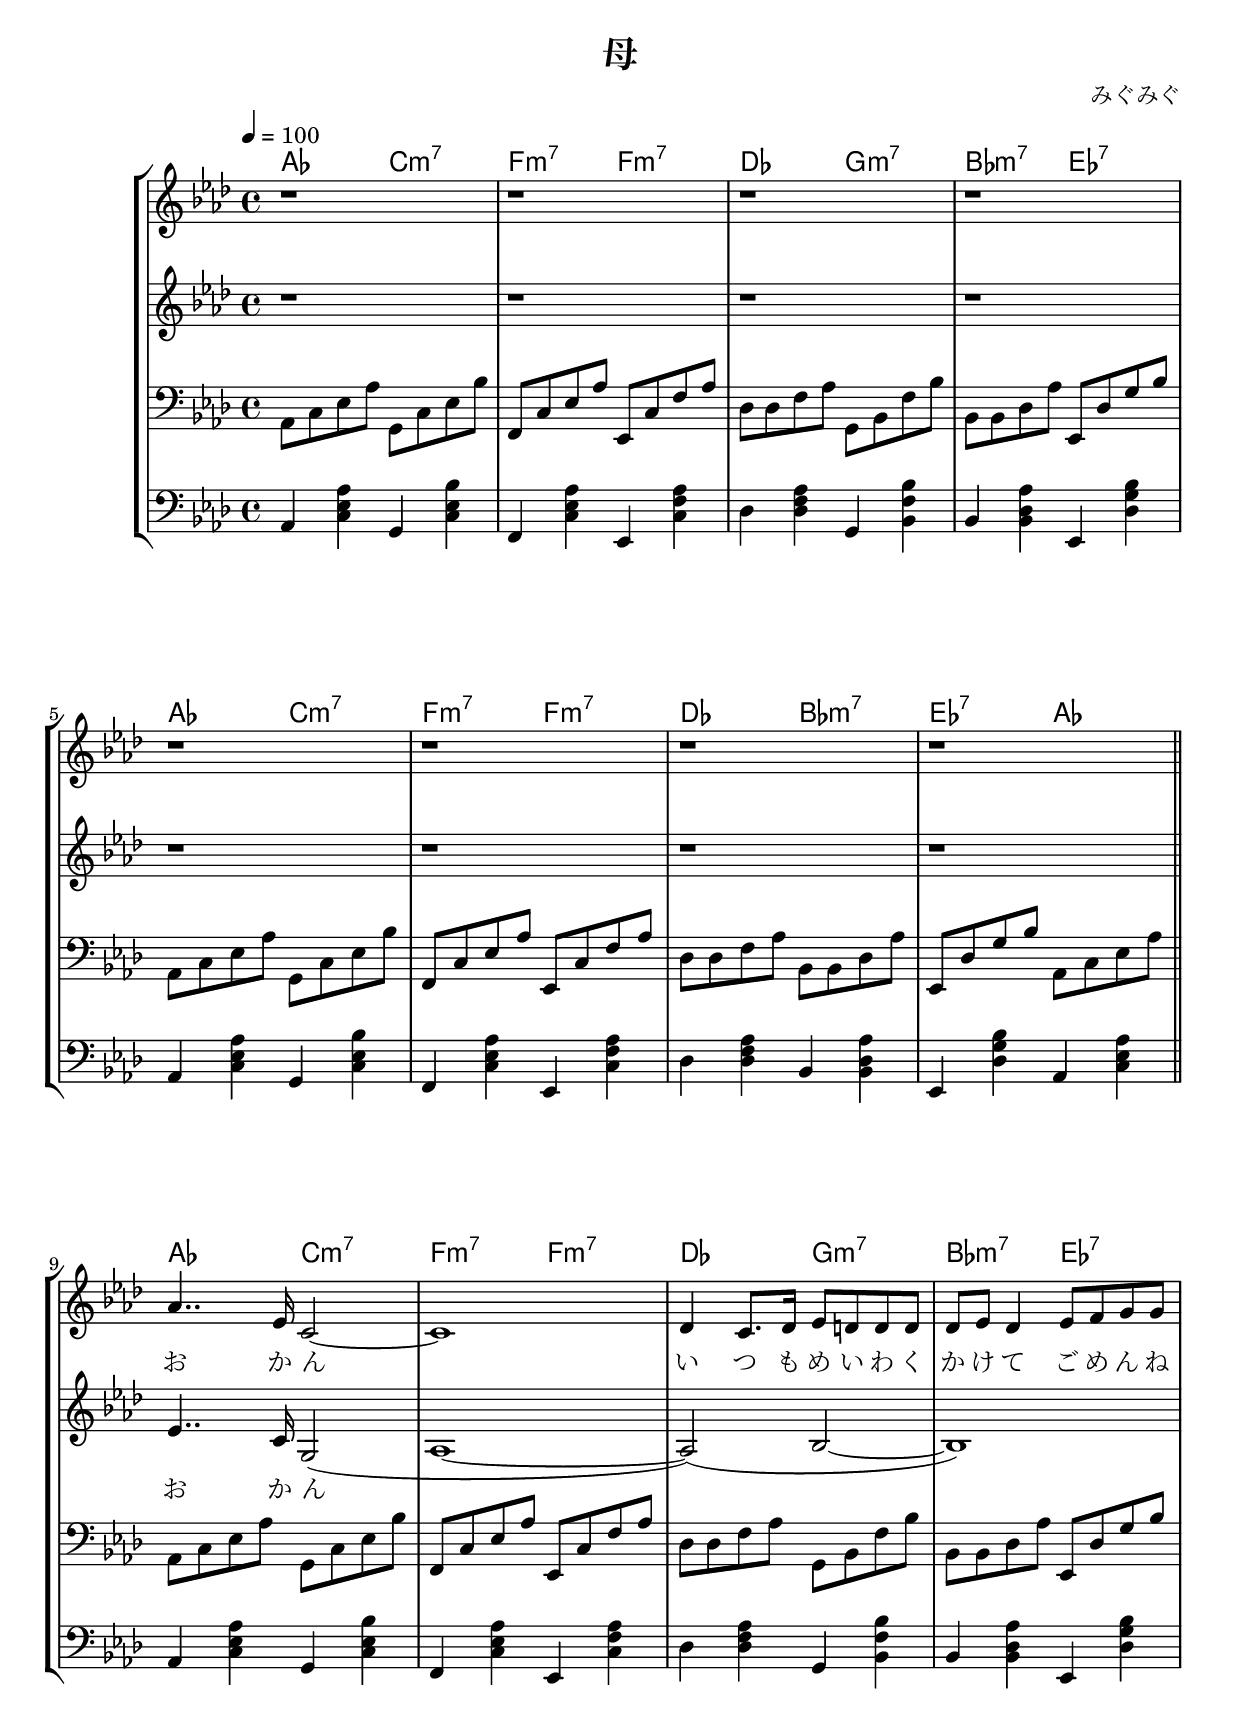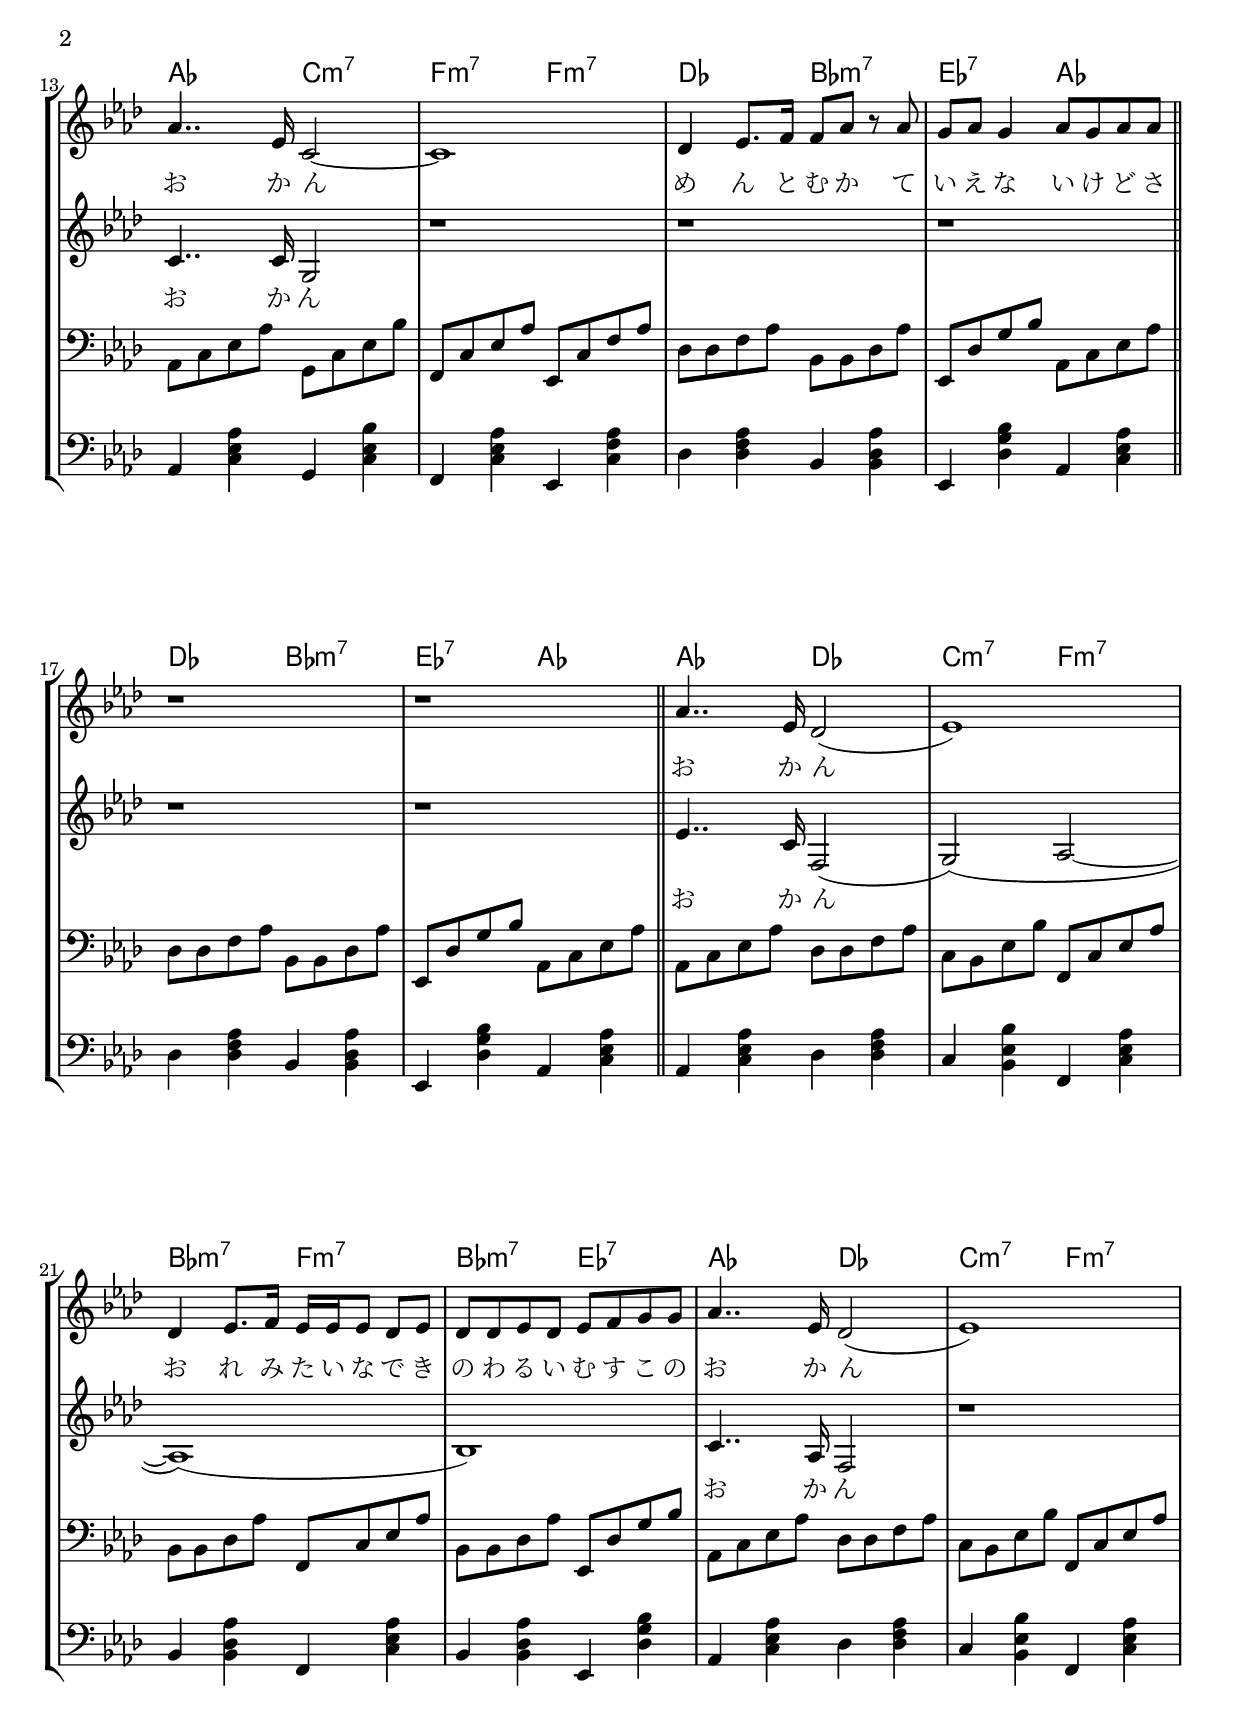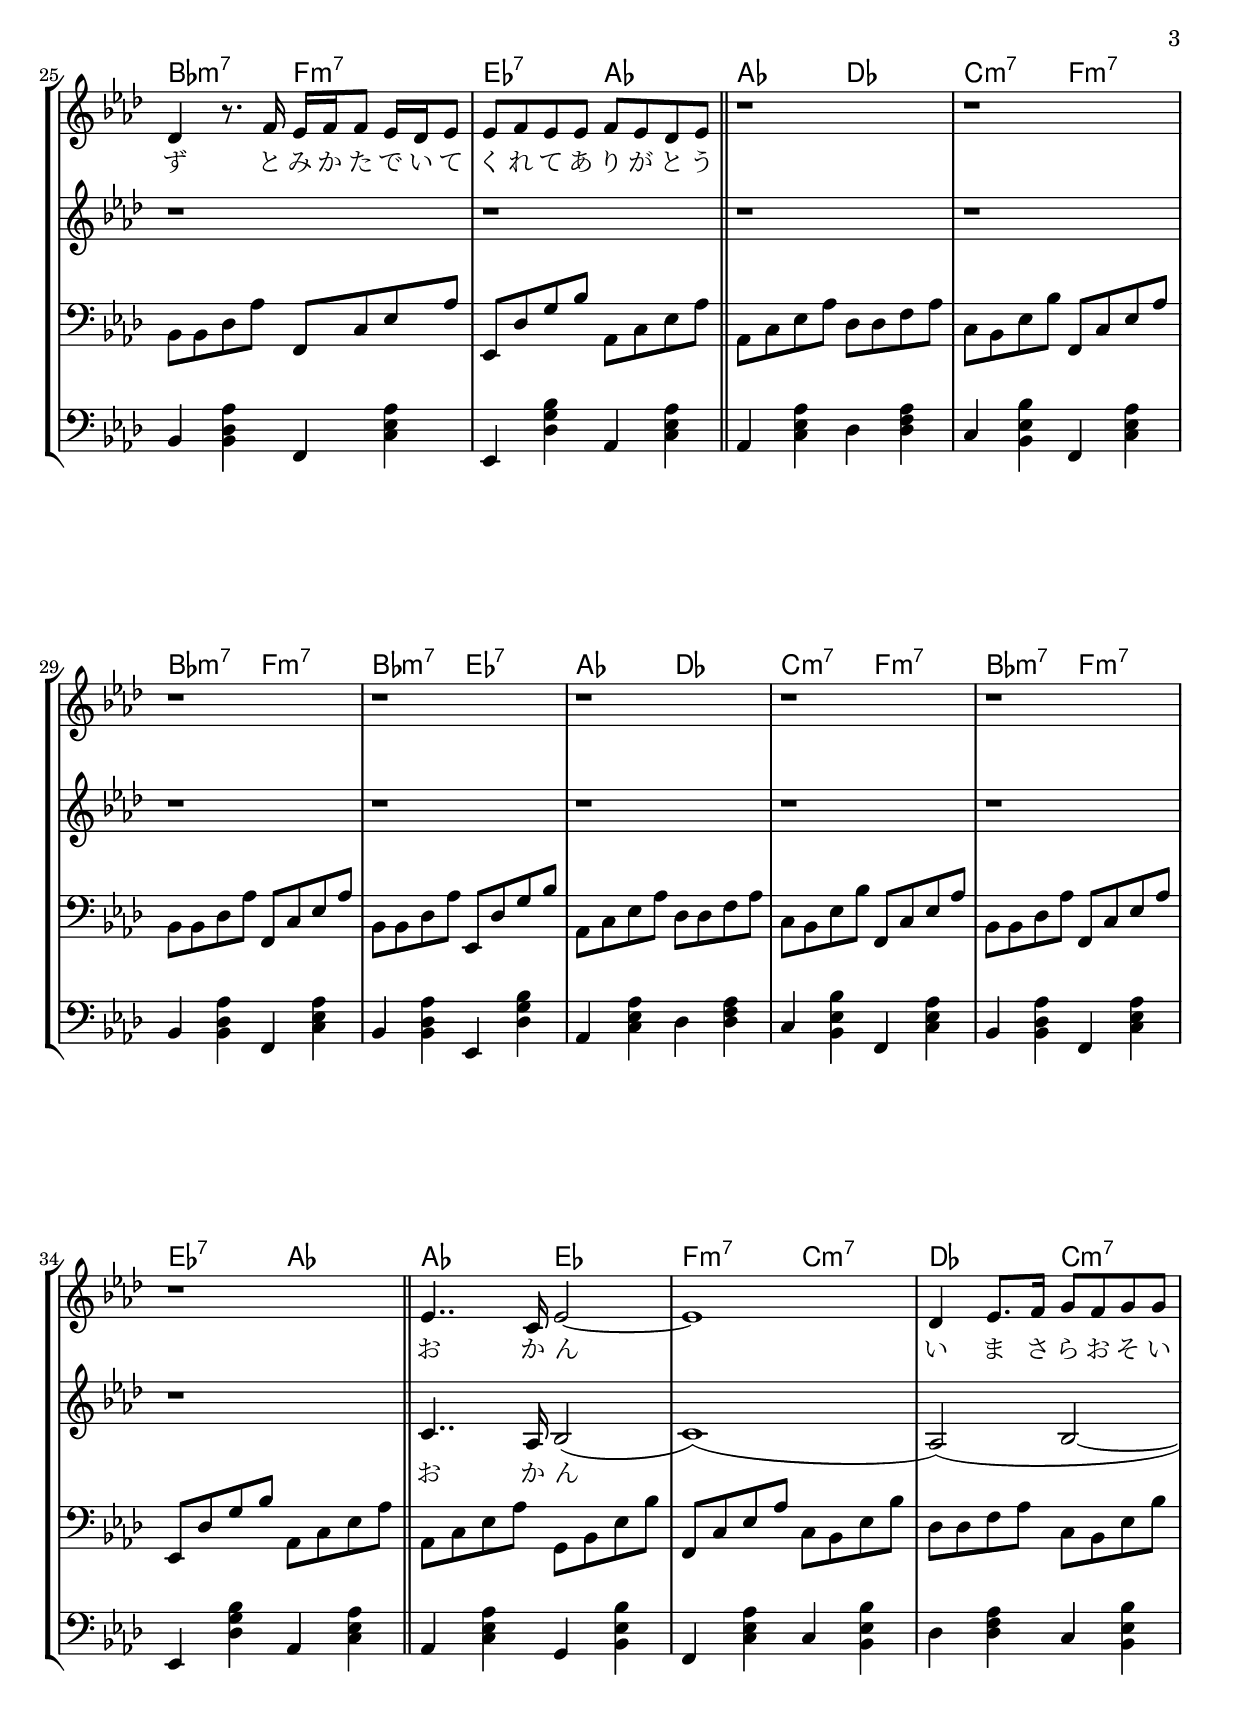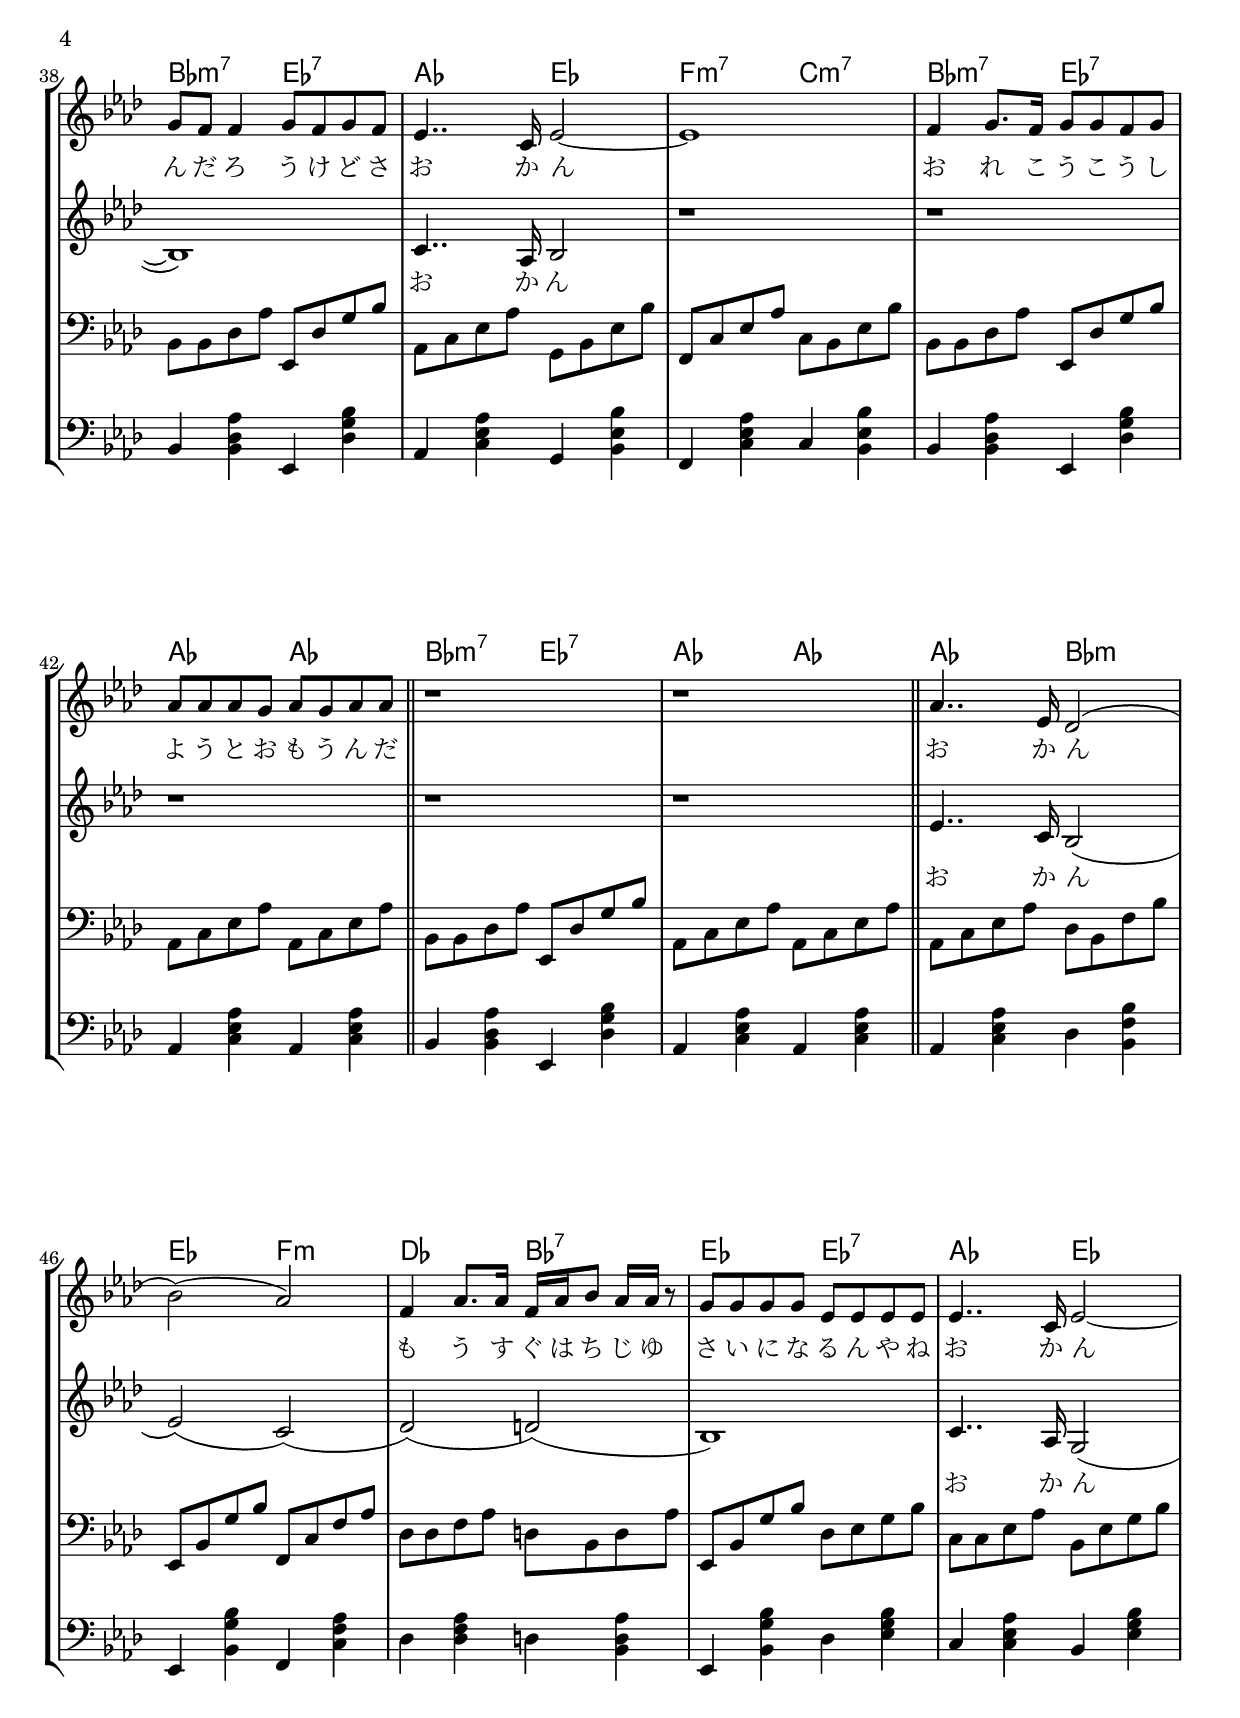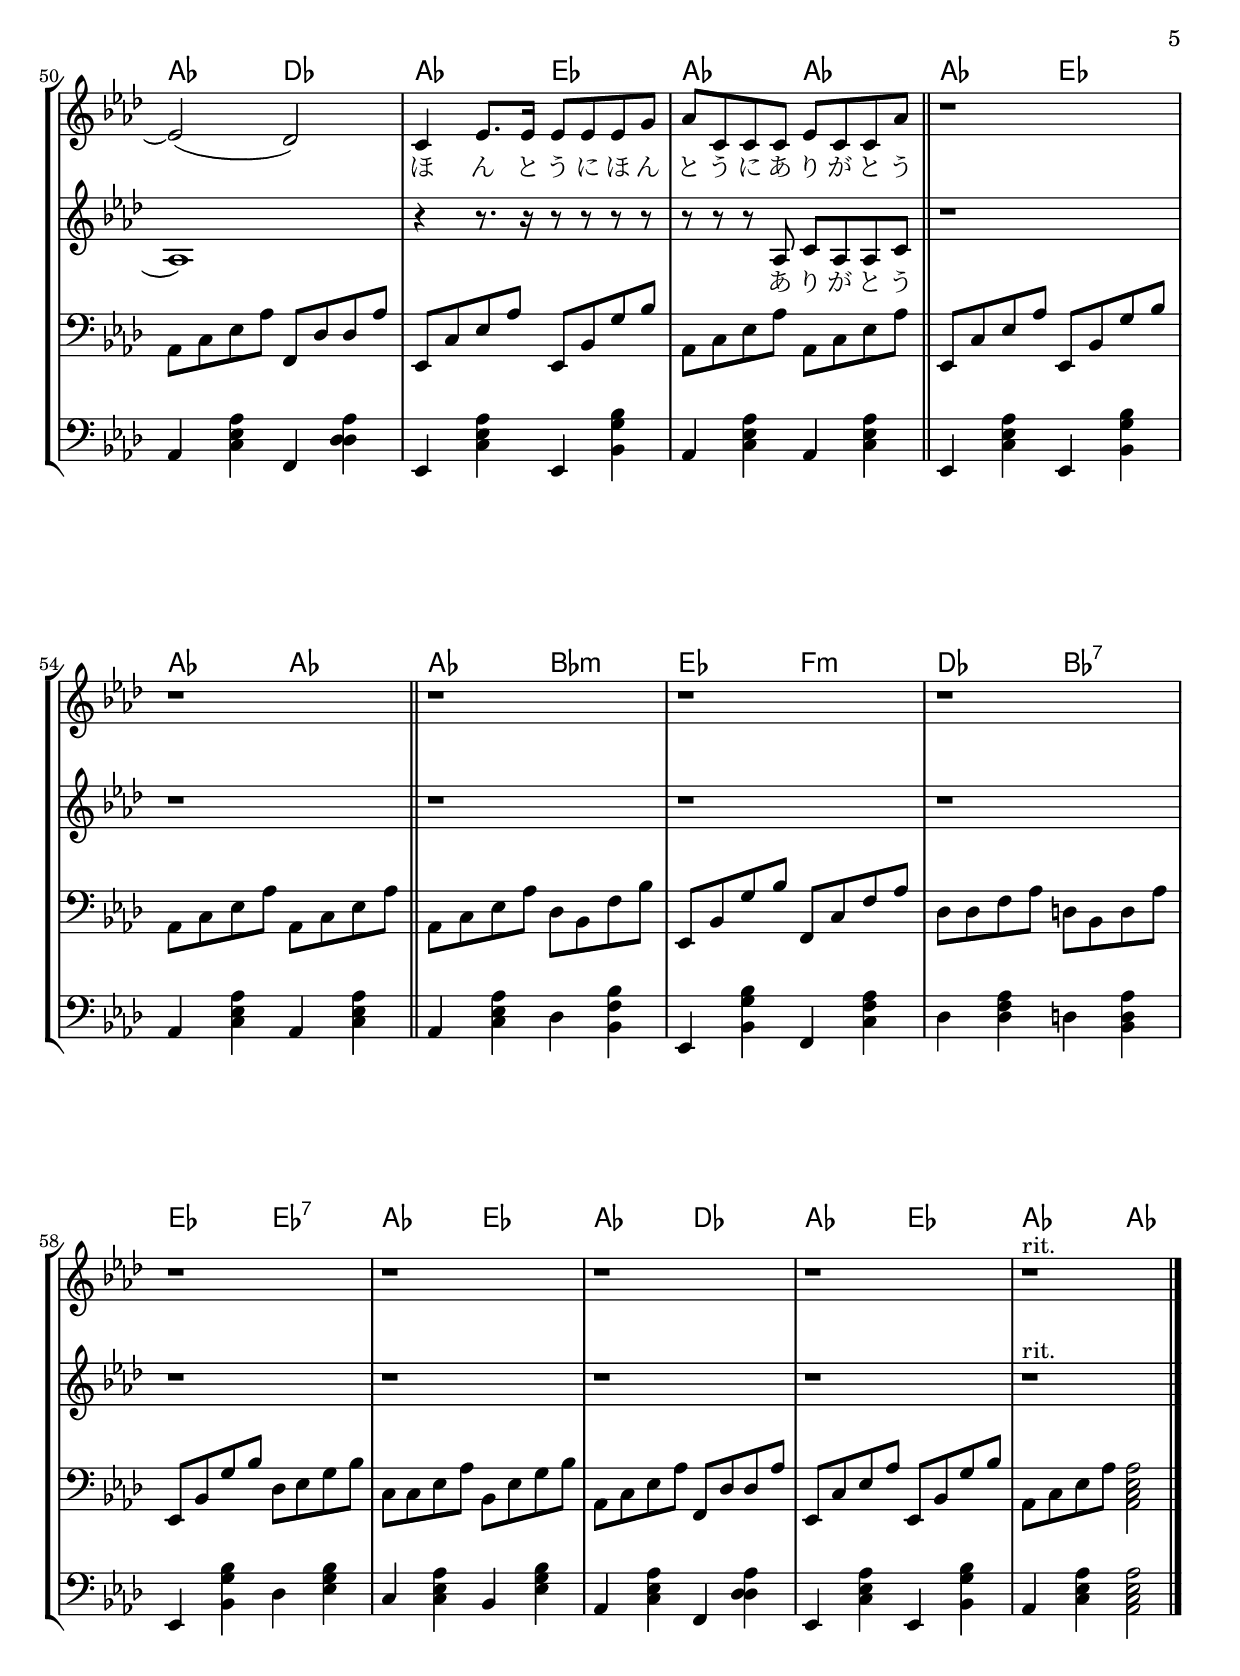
\version "2.12.1"

\header {
	title = \markup {母}
	composer = \markup \center-column {みぐみぐ}
}

harmony = \chordmode {
	as2 c:min7 f:min7 f:min7 des g:min7 bes:min7 es:7 as c:min7 f:min7 f:min7 des bes:min7 es:7 as 

	as c:min7 f:min7 f:min7 des g:min7 bes:min7 es:7 as c:min7 f:min7 f:min7 des bes:min7 es:7 as 

	des bes:min7 es:7 as 

	as des c:min7 f:min7 bes:min7 f:min7 bes:min7 es:7 as des c:min7 f:min7 bes:min7 f:min7 es:7 as 

	as des c:min7 f:min7 bes:min7 f:min7 bes:min7 es:7 as des c:min7 f:min7 bes:min7 f:min7 es:7 as 

	as es f:min7 c:min7 des c:min7 bes:min7 es:7 as es f:min7 c:min7 bes:min7 es:7 as as 

	bes:min7 es:7 as as 

	as bes:m es f:m des bes:7 es es:7 as es as des as es as as 

	as es as as 

	as bes:m es f:m des bes:7 es es:7 as es as des as es as as 
}

melody = {
	\key as \major
	\tempo 4 = 100
	r1 | r1 | r1 | r1 | r1 | r1 | r1 | r1   
	\set Staff.midiInstrument = #"mmi0.38"
	as'4..  es'16  c'2~ 
	c'1 
	 des'4  c'8.  des'16  es'8  d'8  d'8  d'8 
	des'8  es'8  des'4  es'8  f'8  g'8  g'8 
	as'4..  es'16  c'2~ 
	c'1 
	 des'4  es'8.  f'16  f'8  as'8  r8  as'8 
	g'8  as'8  g'4  as'8  g'8  as'8  as'8
	r1 | r1   
	\set Staff.midiInstrument = #"mmi0.38"
	as'4..  es'16  des'2 
	(es'1) 
	des'4  es'8.  f'16  es'16  es'16  es'8  des'8  es'8 
	des'8  des'8  es'8  des'8  es'8  f'8  g'8  g'8 
	as'4..  es'16  des'2 
	(es'1) 
	des'4  r8.  f'16  es'16  f'16  f'8  es'16  des'16  es'8 
	es'8  f'8  es'8  es'8  f'8  es'8  des'8  es'8
	r1 | r1 | r1 | r1 | r1 | r1 | r1 | r1   
	\set Staff.midiInstrument = #"mmi0.38"
	es'4..  c'16  es'2~ 
	es'1 
	 des'4  es'8.  f'16  g'8  f'8  g'8  g'8 
	g'8  f'8  f'4  g'8  f'8  g'8  f'8 
	es'4..  c'16  es'2~ 
	es'1 
	 f'4  g'8.  f'16  g'8  g'8  f'8  g'8 
	as'8  as'8  as'8  g'8  as'8  g'8  as'8  as'8
	r1 | r1   
	\set Staff.midiInstrument = #"mmi0.38"
	as'4..  es'16  des'2 
	(bes'2)  (as'2) 
	f'4  as'8.  as'16  f'16  as'16  bes'8  as'16  as'16  r8 
	g'8  g'8  g'8  g'8  es'8  es'8  es'8  es'8 
	es'4..  c'16  es'2~ 
	es'2  (des'2) 
	c'4  es'8.  es'16  es'8  es'8  es'8  g'8 
	as'8  c'8  c'8  c'8  es'8  c'8  c'8  as'8
	r1 | r1   
	r1 | r1 | r1 | r1 | r1 | r1 | r1 | r1^"rit." \bar "|."
}

words = \lyricmode {
	
	お  か  ん  い  つ  も  め  い  わ  く  か  け  て  ご  め  ん  ね  お  か  ん  め  ん  と  む  か  て  い  え  な  い  け  ど  さ  
	
	お  か  ん  お  れ  み  た  い  な  で  き  の  わ  る  い  む  す  こ  の  お  か  ん  ず  と  み  か  た  で  い  て  く  れ  て  あ  り  が  と  う  
	
	お  か  ん  い  ま  さ  ら  お  そ  い  ん  だ  ろ  う  け  ど  さ  お  か  ん  お  れ  こ  う  こ  う  し  よ  う  と  お  も  う  ん  だ  
	
	お  か  ん  も  う  す  ぐ  は  ち  じ  ゆ  さ  い  に  な  る  ん  や  ね  お  か  ん  ほ  ん  と  う  に  ほ  ん  と  う  に  あ  り  が  と  う  
	
	
}

secondmelody = {
	\key as \major
	\tempo 4 = 100
	r1 | r1 | r1 | r1 | r1 | r1 | r1 | r1   
	\set Staff.midiInstrument = #"mmi0.48"
	es'4..  c'16  g2 
	(as1~ 
	as2)  (bes2~ 
	bes1) 
	 c'4..  c'16  g2
	r1 r1 r1 	r1 | r1   
	\set Staff.midiInstrument = #"mmi0.48"
	es'4..  c'16  f2 
	(g2)  (as2~ 
	as1) 
	 (bes1) 
	c'4..  as16  f2
	r1 r1 r1 	r1 | r1 | r1 | r1 | r1 | r1 | r1 | r1   
	\set Staff.midiInstrument = #"mmi0.48"
	c'4..  as16  bes2 
	(c'1) 
	(as2)  (bes2~ 
	bes1) 
	 c'4..  as16  bes2
	r1 r1 r1 	r1 | r1   
	\set Staff.midiInstrument = #"mmi0.48"
	es'4..  c'16  bes2 
	(es'2)  (c'2) 
	(des'2)  (d'2) 
	(bes1) 
	c'4..  as16  g2 
	(as1) 
	r4  r8.  r16  r8  r8  r8  r8 
	r8  r8  r8  as8  c'8  as8  as8  c'8
	r1 | r1   
	r1 | r1 | r1 | r1 | r1 | r1 | r1 | r1^"rit." \bar "|."
}

secondwords = \lyricmode {
	
	お  か  ん  お  か  ん  
	
	お  か  ん  お  か  ん  
	
	お  か  ん  お  か  ん  
	
	お  か  ん  お  か  ん  あ  り  が  と  う  
	
	
}

tempochange = {
	\tempo 4 = 100
	r1 | r1 | r1 | r1 | r1 | r1 | r1 | r1 \bar "||"
	\tempo 4 = 100
	r1 | r1 | r1 | r1 | r1 | r1 | r1 | r1 \bar "||"
	\tempo 4 = 100
	r1 | r1 \bar "||"
	\tempo 4 = 100
	r1 | r1 | r1 | r1 | r1 | r1 | r1 | r1 \bar "||"
	\tempo 4 = 100
	r1 | r1 | r1 | r1 | r1 | r1 | r1 | r1 \bar "||"
	\tempo 4 = 100
	r1 | r1 | r1 | r1 | r1 | r1 | r1 | r1 \bar "||"
	\tempo 4 = 100
	r1 | r1 \bar "||"
	\tempo 4 = 100
	r1 | r1 | r1 | r1 | r1 | r1 | r1 | r1 \bar "||"
	\tempo 4 = 100
	r1 | r1 \bar "||"
	\tempo 4 = 100
	r1 | r1 | r1 | r1 | r1 | r1 | r1 | \tempo 4 = 75 r2 \tempo 4 = 66 r2 \bar "|."
}

mainacc = {
	\clef bass
	\set Staff.midiInstrument = #"Acoustic Guitar (steel)"
	\key as \major
	\tempo 4 = 100
	as,8 c8 es8 as8
	g,8 c8 es8 bes8
	f,8 c8 es8 as8
	es,8 c8 f8 as8
	des8 des8 f8 as8
	g,8 bes,8 f8 bes8
	bes,8 bes,8 des8 as8
	es,8 des8 g8 bes8
	as,8 c8 es8 as8
	g,8 c8 es8 bes8
	f,8 c8 es8 as8
	es,8 c8 f8 as8
	des8 des8 f8 as8
	bes,8 bes,8 des8 as8
	es,8 des8 g8 bes8
	as,8 c8 es8 as8
	\bar "||"

	\set Staff.midiInstrument = #"Acoustic Guitar (steel)"
	as,8 c8 es8 as8
	g,8 c8 es8 bes8
	f,8 c8 es8 as8
	es,8 c8 f8 as8
	des8 des8 f8 as8
	g,8 bes,8 f8 bes8
	bes,8 bes,8 des8 as8
	es,8 des8 g8 bes8
	as,8 c8 es8 as8
	g,8 c8 es8 bes8
	f,8 c8 es8 as8
	es,8 c8 f8 as8
	des8 des8 f8 as8
	bes,8 bes,8 des8 as8
	es,8 des8 g8 bes8
	as,8 c8 es8 as8
	\bar "||"

	\set Staff.midiInstrument = #"Acoustic Guitar (steel)"
	des8 des8 f8 as8
	bes,8 bes,8 des8 as8
	es,8 des8 g8 bes8
	as,8 c8 es8 as8
	\bar "||"

	\set Staff.midiInstrument = #"Acoustic Guitar (steel)"
	as,8 c8 es8 as8
	des8 des8 f8 as8
	c8 bes,8 es8 bes8
	f,8 c8 es8 as8
	bes,8 bes,8 des8 as8
	f,8 c8 es8 as8
	bes,8 bes,8 des8 as8
	es,8 des8 g8 bes8
	as,8 c8 es8 as8
	des8 des8 f8 as8
	c8 bes,8 es8 bes8
	f,8 c8 es8 as8
	bes,8 bes,8 des8 as8
	f,8 c8 es8 as8
	es,8 des8 g8 bes8
	as,8 c8 es8 as8
	\bar "||"

	\set Staff.midiInstrument = #"Acoustic Guitar (steel)"
	as,8 c8 es8 as8
	des8 des8 f8 as8
	c8 bes,8 es8 bes8
	f,8 c8 es8 as8
	bes,8 bes,8 des8 as8
	f,8 c8 es8 as8
	bes,8 bes,8 des8 as8
	es,8 des8 g8 bes8
	as,8 c8 es8 as8
	des8 des8 f8 as8
	c8 bes,8 es8 bes8
	f,8 c8 es8 as8
	bes,8 bes,8 des8 as8
	f,8 c8 es8 as8
	es,8 des8 g8 bes8
	as,8 c8 es8 as8
	\bar "||"

	\set Staff.midiInstrument = #"Acoustic Guitar (steel)"
	as,8 c8 es8 as8
	g,8 bes,8 es8 bes8
	f,8 c8 es8 as8
	c8 bes,8 es8 bes8
	des8 des8 f8 as8
	c8 bes,8 es8 bes8
	bes,8 bes,8 des8 as8
	es,8 des8 g8 bes8
	as,8 c8 es8 as8
	g,8 bes,8 es8 bes8
	f,8 c8 es8 as8
	c8 bes,8 es8 bes8
	bes,8 bes,8 des8 as8
	es,8 des8 g8 bes8
	as,8 c8 es8 as8
	as,8 c8 es8 as8
	\bar "||"

	\set Staff.midiInstrument = #"Acoustic Guitar (steel)"
	bes,8 bes,8 des8 as8
	es,8 des8 g8 bes8
	as,8 c8 es8 as8
	as,8 c8 es8 as8
	\bar "||"

	\set Staff.midiInstrument = #"Acoustic Guitar (steel)"
	as,8 c8 es8 as8
	des8 bes,8 f8 bes8
	es,8 bes,8 g8 bes8
	f,8 c8 f8 as8
	des8 des8 f8 as8
	d8 bes,8 d8 as8
	es,8 bes,8 g8 bes8
	des8 es8 g8 bes8
	c8 c8 es8 as8
	bes,8 es8 g8 bes8
	as,8 c8 es8 as8
	f,8 des8 des8 as8
	es,8 c8 es8 as8
	es,8 bes,8 g8 bes8
	as,8 c8 es8 as8
	as,8 c8 es8 as8
	\bar "||"

	\set Staff.midiInstrument = #"Acoustic Guitar (steel)"
	es,8 c8 es8 as8
	es,8 bes,8 g8 bes8
	as,8 c8 es8 as8
	as,8 c8 es8 as8
	\bar "||"

	\set Staff.midiInstrument = #"Acoustic Guitar (steel)"
	as,8 c8 es8 as8
	des8 bes,8 f8 bes8
	es,8 bes,8 g8 bes8
	f,8 c8 f8 as8
	des8 des8 f8 as8
	d8 bes,8 d8 as8
	es,8 bes,8 g8 bes8
	des8 es8 g8 bes8
	c8 c8 es8 as8
	bes,8 es8 g8 bes8
	as,8 c8 es8 as8
	f,8 des8 des8 as8
	es,8 c8 es8 as8
	es,8 bes,8 g8 bes8
	as,8 c8 es8 as8
	<as, c es as>2
	\bar "|."
}

subacc = {
	\clef bass
	\set Staff.midiInstrument = #"Acoustic Bass"
	\key as \major
	\tempo 4 = 100
	as,4 <c es as>4
	g,4 <c es bes>4
	f,4 <c es as>4
	es,4 <c f as>4
	des4 <des f as>4
	g,4 <bes, f bes>4
	bes,4 <bes, des as>4
	es,4 <des g bes>4
	as,4 <c es as>4
	g,4 <c es bes>4
	f,4 <c es as>4
	es,4 <c f as>4
	des4 <des f as>4
	bes,4 <bes, des as>4
	es,4 <des g bes>4
	as,4 <c es as>4
	\bar "||"

	\set Staff.midiInstrument = #"Acoustic Bass"
	as,4 <c es as>4
	g,4 <c es bes>4
	f,4 <c es as>4
	es,4 <c f as>4
	des4 <des f as>4
	g,4 <bes, f bes>4
	bes,4 <bes, des as>4
	es,4 <des g bes>4
	as,4 <c es as>4
	g,4 <c es bes>4
	f,4 <c es as>4
	es,4 <c f as>4
	des4 <des f as>4
	bes,4 <bes, des as>4
	es,4 <des g bes>4
	as,4 <c es as>4
	\bar "||"

	\set Staff.midiInstrument = #"Acoustic Bass"
	des4 <des f as>4
	bes,4 <bes, des as>4
	es,4 <des g bes>4
	as,4 <c es as>4
	\bar "||"

	\set Staff.midiInstrument = #"Acoustic Bass"
	as,4 <c es as>4
	des4 <des f as>4
	c4 <bes, es bes>4
	f,4 <c es as>4
	bes,4 <bes, des as>4
	f,4 <c es as>4
	bes,4 <bes, des as>4
	es,4 <des g bes>4
	as,4 <c es as>4
	des4 <des f as>4
	c4 <bes, es bes>4
	f,4 <c es as>4
	bes,4 <bes, des as>4
	f,4 <c es as>4
	es,4 <des g bes>4
	as,4 <c es as>4
	\bar "||"

	\set Staff.midiInstrument = #"Acoustic Bass"
	as,4 <c es as>4
	des4 <des f as>4
	c4 <bes, es bes>4
	f,4 <c es as>4
	bes,4 <bes, des as>4
	f,4 <c es as>4
	bes,4 <bes, des as>4
	es,4 <des g bes>4
	as,4 <c es as>4
	des4 <des f as>4
	c4 <bes, es bes>4
	f,4 <c es as>4
	bes,4 <bes, des as>4
	f,4 <c es as>4
	es,4 <des g bes>4
	as,4 <c es as>4
	\bar "||"

	\set Staff.midiInstrument = #"Acoustic Bass"
	as,4 <c es as>4
	g,4 <bes, es bes>4
	f,4 <c es as>4
	c4 <bes, es bes>4
	des4 <des f as>4
	c4 <bes, es bes>4
	bes,4 <bes, des as>4
	es,4 <des g bes>4
	as,4 <c es as>4
	g,4 <bes, es bes>4
	f,4 <c es as>4
	c4 <bes, es bes>4
	bes,4 <bes, des as>4
	es,4 <des g bes>4
	as,4 <c es as>4
	as,4 <c es as>4
	\bar "||"

	\set Staff.midiInstrument = #"Acoustic Bass"
	bes,4 <bes, des as>4
	es,4 <des g bes>4
	as,4 <c es as>4
	as,4 <c es as>4
	\bar "||"

	\set Staff.midiInstrument = #"Acoustic Bass"
	as,4 <c es as>4
	des4 <bes, f bes>4
	es,4 <bes, g bes>4
	f,4 <c f as>4
	des4 <des f as>4
	d4 <bes, d as>4
	es,4 <bes, g bes>4
	des4 <es g bes>4
	c4 <c es as>4
	bes,4 <es g bes>4
	as,4 <c es as>4
	f,4 <des des as>4
	es,4 <c es as>4
	es,4 <bes, g bes>4
	as,4 <c es as>4
	as,4 <c es as>4
	\bar "||"

	\set Staff.midiInstrument = #"Acoustic Bass"
	es,4 <c es as>4
	es,4 <bes, g bes>4
	as,4 <c es as>4
	as,4 <c es as>4
	\bar "||"

	\set Staff.midiInstrument = #"Acoustic Bass"
	as,4 <c es as>4
	des4 <bes, f bes>4
	es,4 <bes, g bes>4
	f,4 <c f as>4
	des4 <des f as>4
	d4 <bes, d as>4
	es,4 <bes, g bes>4
	des4 <es g bes>4
	c4 <c es as>4
	bes,4 <es g bes>4
	as,4 <c es as>4
	f,4 <des des as>4
	es,4 <c es as>4
	es,4 <bes, g bes>4
	as,4 <c es as>4
	<as, c es as>2
	\bar "|."
}

percA = {
	\drummode {
	hh4 hh8 hh2 r8  |\times 16/32{ hh2 hh8. hh8. hh4. hh2. } |hh4 hh8 hh2 r8  |hh4 hh8 hh4 hh4.  |hh4 hh8 hh2 r8  |\times 16/32{ hh2 hh8. hh8. hh4. hh2. } |hh4 hh8 hh2 r8  |\times 16/32{ hh2 hh8. hh1 r4 r16 } \bar "||"
	\times 16/12{ cymr8. cymr8 cymr16 cymr8. cymr8 cymr16 } |\times 16/12{ r8. cymr8 cymr16 cymr8. cymr8 cymr16 } |\times 16/12{ cymr8. cymr8 cymr16 cymr8. cymr8 cymr16 } |\times 16/12{ r8. cymr8 cymr16 cymr8. cymr8 cymr16 } |\times 16/12{ cymr8. cymr8 cymr16 cymr8. cymr8 cymr16 } |\times 16/12{ r8. cymr8 cymr16 cymr8. cymr8 cymr16 } |\times 16/12{ cymr8. cymr8 cymr16 cymr8. cymr8 cymr16 } |\times 16/12{ cymr8. cymr8 cymr4. r16 } \bar "||"
	\times 16/12{ cymr8. cymr8 cymr16 cymr8. cymr8 cymr16 } |\times 16/12{ cymr8. cymr8 cymr4. r16 } \bar "||"
	\times 16/12{ hh8. hh8. hh8. hh8. } |\times 16/12{ hh8. hh8. hh8. hh8. } |\times 16/12{ hh8. hh8. hh8. hh8. } |\times 16/12{ hh8. hh8. hh8. hh8. } |\times 16/12{ hh8. hh8. hh8. hh8. } |\times 16/12{ hh8. hh8. hh8. hh8. } |\times 16/12{ hh8. hh8. hh8. hh8. } |\times 16/12{ r8. hh4 hh8 hh8. } \bar "||"
	\times 16/12{ hh8. hh8. hh8. hh8. } |\times 16/12{ hh8. hh8. hh8. hh8. } |\times 16/12{ hh8. hh8. hh8. hh8. } |\times 16/12{ hh8. hh8. hh8. hh8. } |\times 16/12{ hh8. hh8. hh8. hh8. } |\times 16/12{ hh8. hh8. hh8. hh8. } |\times 16/12{ hh8. hh8. hh8. hh8. } |\times 16/12{ r8. hh4 hh8 hh8. } \bar "||"
	cymr4 cymr4 cymr4 cymr4  |cymr4 cymr8 cymr16 cymr16 cymr4 cymr4  |cymr4 cymr4 cymr4 cymr4  |cymr4 cymr2.  |cymr4 cymr4 cymr4 cymr4  |cymr4 cymr8 cymr16 cymr16 cymr4 cymr4  |cymr4 cymr4 cymr4 cymr4  |cymr4 cymr2.  \bar "||"
	cymr4 cymr4 cymr4 cymr4  |cymr4 cymr8 cymr16 cymr16 cymr4 cymr4  \bar "||"
	r8 hho8 hho8 hho8 hho8 hho8 hho8 hho8  |hho8 hho8 hho8 hho8 hho8 hho8 hho8 hho8  |r8 hho8 hho8 hho8 hho8 hho8 hho8 hho8  |hho8 hho8 hho8 hho8 hho2  |r8 hho8 hho8 hho8 hho8 hho8 hho8 hho8  |hho8 hho8 hho8 hho8 hho8 hho8 hho8 hho8  |r8 hho8 hho8 hho8 hho8 hho8 hho8 hho8  |hho8 hho8 hho2.  \bar "||"
	r8 hho8 hho8 hho8 hho8 hho8 hho8 hho8  |hho8 hho8 hho2.  \bar "||"
	r8 hh4 hh4 hh4 hh8  |r8 hh4 hh4 hh8 hh16 hh16 hh16 hh16  |r8 hh4 hh4 hh4 hh8  |r8 hh4 hh4 hh8 hh16 hh16 hh16 hh16  |r8 hh4 hh4 hh4 hh8  |r8 hh4 hh4 hh8 hh16 hh16 hh16 hh16  |r8 hh4 hh4 hh4 hh8  |r8 hh4 hh4 hh8 hh16 hh16 hh16 hh16  \bar "|."
	}
}

percB = {
	\drummode {
	r16 hhp8 hhp8 hhp2 r8.  |\times 16/32{ r8 hhp4 hhp4 hhp8 hhp2 r8 hhp2 r8 } |r16 hhp8 hhp8 hhp2 r8.  |r16 hhp8 hhp8 hhp8. hhp2  |r16 hhp8 hhp8 hhp2 r8.  |\times 16/32{ r8 hhp4 hhp4 hhp8 hhp2 r8 hhp2 r8 } |r16 hhp8 hhp8 hhp2 r8.  |\times 16/32{ r8 hhp4 hhp4 hhp8 hhp1 r4 } \bar "||"
	\times 16/12{ r2 r8 hhp8 } |\times 16/12{ r2. } |\times 16/12{ r2 r8 hhp8 } |\times 16/12{ hhp2. } |\times 16/12{ r2 r8 hhp8 } |\times 16/12{ r2. } |\times 16/12{ r2 r8 hhp8 } |\times 16/12{ hhp2. } \bar "||"
	\times 16/12{ r2 r8 hhp8 } |\times 16/12{ r2. } \bar "||"
	\times 16/12{ r8. sn4. sn8. } |\times 16/12{ r8. sn4. sn8 sn16 } |\times 16/12{ r8. sn4. sn8. } |\times 16/12{ r8. sn4. sn8 sn16 } |\times 16/12{ r8. sn4. sn8. } |\times 16/12{ r8. sn4. sn8 sn16 } |\times 16/12{ r8. sn4. sn8. } |\times 16/12{ sn16 sn4 r16 sn8 sn4 } \bar "||"
	\times 16/12{ r8. sn4. sn8. } |\times 16/12{ r8. sn4. sn8 sn16 } |\times 16/12{ r8. sn4. sn8. } |\times 16/12{ r8. sn4. sn8 sn16 } |\times 16/12{ r8. sn4. sn8. } |\times 16/12{ r8. sn4. sn8 sn16 } |\times 16/12{ r8. sn4. sn8. } |\times 16/12{ sn16 sn4 r16 sn8 sn4 } \bar "||"
	r2 sn2  |r2 sn2  |r2 sn2  |r8 sn8 sn2.  |r2 sn2  |r2 sn2  |r2 sn2  |r8 sn8 sn2.  \bar "||"
	r2 sn2  |r2 sn2  \bar "||"
	r8 sn4 sn4 sn4 sn8  |r8 sn4 sn4 sn4 sn8  |r8 sn4 sn4 sn4 sn8  |r8 sn4 sn8 sn8 sn16 sn4 r16  |r8 sn4 sn4 sn4 sn8  |r8 sn4 sn4 sn4 sn8  |r8 sn4 sn4 sn4 sn8  |r8 sn8. sn16 sn8 sn16 sn16 sn16 sn8. sn8  \bar "||"
	r8 sn4 sn4 sn4 sn8  |r8 sn8. sn16 sn8 sn16 sn16 sn16 sn8. sn8  \bar "||"
	r8 sn4 sn4 sn4 sn8  |r8 sn4 sn4 sn8 sn16 sn16 sn16 sn16  |r8 sn4 sn4 sn4 sn8  |r8 sn4 sn4 sn8 sn16 sn16 sn16 sn16  |r8 sn4 sn4 sn4 sn8  |r8 sn4 sn4 sn8 sn16 sn16 sn16 sn16  |r8 sn4 sn4 sn4 sn8  |r8 sn4 sn4 sn8 sn16 sn16 sn16 sn16  \bar "|."
	}
}

percC = {
	\drummode {
	r1  |\times 16/32{ r1 r2 hho2 } |r1  |\times 16/32{ r1 r2 hho2 } |r1  |\times 16/32{ r1 r2 hho2 } |r1  |\times 16/32{ r1 r2 hho2 } \bar "||"
	\times 16/12{ bd4. bd4 r16 bd16 } |\times 16/12{ bd4. bd4. } |\times 16/12{ bd4. bd4 r16 bd16 } |\times 16/12{ bd4. bd4 r16 bd16 } |\times 16/12{ bd4. bd4 r16 bd16 } |\times 16/12{ bd4. bd4. } |\times 16/12{ bd4. bd4 r16 bd16 } |\times 16/12{ bd4 r16 bd16 bd4. } \bar "||"
	\times 16/12{ bd4. bd4 r16 bd16 } |\times 16/12{ bd4 r16 bd16 bd4. } \bar "||"
	\times 16/12{ bd4 r16 bd16 bd4. } |\times 16/12{ bd4 r16 bd16 bd4. } |\times 16/12{ bd4 r16 bd16 bd4. } |\times 16/12{ bd4 r16 bd16 bd4. } |\times 16/12{ bd4 r16 bd16 bd4. } |\times 16/12{ bd4 r16 bd16 bd4. } |\times 16/12{ bd4 r16 bd16 bd4. } |\times 16/12{ r8 bd16 bd8 bd16 bd8 bd16 bd8 bd16 } \bar "||"
	\times 16/12{ bd4 r16 bd16 bd4. } |\times 16/12{ bd4 r16 bd16 bd4. } |\times 16/12{ bd4 r16 bd16 bd4. } |\times 16/12{ bd4 r16 bd16 bd4. } |\times 16/12{ bd4 r16 bd16 bd4. } |\times 16/12{ bd4 r16 bd16 bd4. } |\times 16/12{ bd4 r16 bd16 bd4. } |\times 16/12{ r8 bd16 bd8 bd16 bd8 bd16 bd8 bd16 } \bar "||"
	bd2. r8 bd8  |bd2. r8 bd8  |bd2. r8 bd8  |bd4. bd8 bd4. bd8  |bd2. r8 bd8  |bd2. r8 bd8  |bd2. r8 bd8  |bd2 r8 bd4.  \bar "||"
	bd2. r8 bd8  |bd2 r8 bd4.  \bar "||"
	bd4 bd4 bd8. bd8 bd8.  |bd4 bd4 bd8. bd8 bd8.  |bd4 bd4 bd8. bd8 bd8.  |bd4 bd4 r16 bd4. r16  |bd4 bd4 bd8. bd8 bd8.  |bd4 bd4 bd8. bd8 bd8.  |bd4 bd4 bd8. bd8 bd8.  |bd8 bd8 bd8. bd8. bd8 bd8 bd8  \bar "||"
	bd4 bd4 bd8. bd8 bd8.  |bd8 bd8 bd8. bd8. bd8 bd8 bd8  \bar "||"
	bd16 bd4. r16 bd16 bd8. bd4  |r1  |bd16 bd4. r16 bd16 bd8. bd4  |r1  |bd16 bd4. r16 bd16 bd8. bd4  |r1  |bd16 bd4. r16 bd16 bd8. bd4  |r1  \bar "|."
	}
}

percD = {
	\drummode {
	bd8. bd8. bd2 bd8  |\times 16/32{ bd4. bd4. bd2 bd2 bd4 } |bd8. bd8. bd2 bd8  |bd8. bd8. bd2 r8  |bd8. bd8. bd2 bd8  |\times 16/32{ bd4. bd4. bd2 bd2 bd4 } |bd8. bd8. bd2 bd8  |\times 16/32{ bd4. bd4. bd8 bd2 r8 bd2 } \bar "||"
	\times 16/12{ r2. } |\times 16/12{ rb2. } |\times 16/12{ r2. } |\times 16/12{ rb2. } |\times 16/12{ r2. } |\times 16/12{ rb2. } |\times 16/12{ r2. } |\times 16/12{ rb2. } \bar "||"
	\times 16/12{ r2. } |\times 16/12{ rb2. } \bar "||"
	\times 16/12{ r8 hhp8. hhp8. hhp8. hhp16 } |\times 16/12{ r8 hhp8. hhp8. hhp8. hhp16 } |\times 16/12{ r8 hhp8. hhp8. hhp8. hhp16 } |\times 16/12{ r8 hhp8. hhp8. hhp8. hhp16 } |\times 16/12{ r8 hhp8. hhp8. hhp8. hhp16 } |\times 16/12{ r8 hhp8. hhp8. hhp8. hhp16 } |\times 16/12{ r8 hhp8. hhp8. hhp8. hhp16 } |\times 16/12{ r4 r16 hhp4 r16 hhp8 } \bar "||"
	\times 16/12{ r8 hhp8. hhp8. hhp8. hhp16 } |\times 16/12{ r8 hhp8. hhp8. hhp8. hhp16 } |\times 16/12{ r8 hhp8. hhp8. hhp8. hhp16 } |\times 16/12{ r8 hhp8. hhp8. hhp8. hhp16 } |\times 16/12{ r8 hhp8. hhp8. hhp8. hhp16 } |\times 16/12{ r8 hhp8. hhp8. hhp8. hhp16 } |\times 16/12{ r8 hhp8. hhp8. hhp8. hhp16 } |\times 16/12{ r4 r16 hhp4 r16 hhp8 } \bar "||"
	r1 |r1 |r1 |r2 r8 tommh8 tommh4  |r1 |r1 |r1 |r8. tommh8. tommh2 r8  \bar "||"
	r1 |r8. tommh8. tommh2 r8  \bar "||"
	cymc1  |r1  |cymc1  |r1  |cymc1  |r1  |cymc1  |r1  \bar "||"
	cymc1  |r1  \bar "||"
	r2 r16 cymc16 cymc4.  |r4 cymc16 cymc2 cymc8.  |r2 r16 cymc16 cymc4.  |r4 cymc16 cymc2 cymc8.  |r2 r16 cymc16 cymc4.  |r4 cymc16 cymc2 cymc8.  |r2 r16 cymc16 cymc4.  |r4 cymc16 cymc2 cymc8.  \bar "|."
	}
}

percE = {
	\drummode {
	r2 ss2  |\times 16/32{ r1 ss1 } |r2 ss2  |\times 16/32{ r1 ss1 } |r2 ss2  |\times 16/32{ r1 ss1 } |r2 ss2  |\times 16/32{ r1 ss1 } \bar "||"
	r1 |r1 |r1 |r1 |r1 |r1 |r1 |\times 16/12{ r4. sn8 sn4 } \bar "||"
	r1 |\times 16/12{ r4. sn8 sn4 } \bar "||"
	\times 16/12{ r2. } |r1 |r1 |r1 |\times 16/12{ r2. } |r1 |r1 |\times 16/12{ r2 r8. hho16 } \bar "||"
	\times 16/12{ r2. } |r1 |r1 |r1 |\times 16/12{ r2. } |r1 |r1 |\times 16/12{ r2 r8. hho16 } \bar "||"
	r1 |r1 |r1 |r2. r8 toml8  |r1 |r1 |r1 |r2. toml8 toml8  \bar "||"
	r1 |r2. toml8 toml8  \bar "||"
	r1 |r1 |r1 |r2. tommh16 tommh8.  |r1 |r1 |r1 |r2. tommh16 tommh8.  \bar "||"
	r1 |r1 \bar "||"
	r1  |tomfh16 tomfh2. r8.  |r1  |tomfh16 tomfh2. r8.  |r1  |tomfh16 tomfh2. r8.  |r1  |tomfh16 tomfh2. r8.  \bar "|."
	}
}

percF = {
	\drummode {
	r1 |r1 |r1 |r2 r8. sn16 sn4  |r1 |r1 |r1 |\times 16/32{ r1 sn4 sn8 sn2 r8 } \bar "||"
	r1 |r1 |r1 |r1 |r1 |r1 |r1 |\times 16/12{ r2 r16 tommh16 tommh8 } \bar "||"
	r1 |\times 16/12{ r2 r16 tommh16 tommh8 } \bar "||"
	r1 | r1 | r1 | r1 | r1 | r1 | r1 | r1 \bar "||"
	r1 | r1 | r1 | r1 | r1 | r1 | r1 | r1 \bar "||"
	r1 |r1 |r1 |r1 |r1 |r1 |r1 |hho1  \bar "||"
	r1 |hho1  \bar "||"
	r1 |r1 |r1 |r2. r8 tomfh16 tomfh16  |r1 |r1 |r1 |r2. r8 tomfh8  \bar "||"
	r1 |r2. r8 tomfh8  \bar "||"
	r2 r8 rb4 rb8  |r1  |r2 r8 rb4 rb8  |r1  |r2 r8 rb4 rb8  |r1  |r2 r8 rb4 rb8  |r1  \bar "|."
	}
}

percG = {
	\drummode {
	r1 |r1 |r1 |r2. r8 tomml8  |r1 |r1 |r1 |r2. r8 tomml8  \bar "||"
	r1 |r1 |r1 |r1 |r1 |r1 |r1 |\times 16/12{ r2 r8. toml16 } \bar "||"
	r1 |\times 16/12{ r2 r8. toml16 } \bar "||"
	r1 | r1 | r1 | r1 | r1 | r1 | r1 | r1 \bar "||"
	r1 | r1 | r1 | r1 | r1 | r1 | r1 | r1 \bar "||"
	r1 | r1 | r1 | r1 | r1 | r1 | r1 | r1 \bar "||"
	r1 | r1 \bar "||"
	r1 |r1 |r1 |r1 |r1 |r1 |r1 |r2. tomml16 tomml8.  \bar "||"
	r1 |r2. tomml16 tomml8.  \bar "||"
	r4. hc16 hc2 r16  |r4 r16 hc8. hc16 hc4. r16  |r4. hc16 hc2 r16  |r4 r16 hc8. hc16 hc4. r16  |r4. hc16 hc2 r16  |r4 r16 hc8. hc16 hc4. r16  |r4. hc16 hc2 r16  |r4 r16 hc8. hc16 hc4. r16  \bar "|."
	}
}

percH = {
	\drummode {
	r1 |r1 |r1 |r1 |r1 |r1 |r1 |\times 16/32{ r1 r2 r8 tommh4. } \bar "||"
	r1 | r1 | r1 | r1 | r1 | r1 | r1 | r1 \bar "||"
	r1 | r1 \bar "||"
	r1 | r1 | r1 | r1 | r1 | r1 | r1 | r1 \bar "||"
	r1 | r1 | r1 | r1 | r1 | r1 | r1 | r1 \bar "||"
	r1 | r1 | r1 | r1 | r1 | r1 | r1 | r1 \bar "||"
	r1 | r1 \bar "||"
	r1 | r1 | r1 | r1 | r1 | r1 | r1 | r1 \bar "||"
	r1 | r1 \bar "||"
	r8. cymr16 cymr2 r16 cymr8.  |r16 cymr4 r16 cymr4 r16 cymr8 cymr8.  |r8. cymr16 cymr2 r16 cymr8.  |r16 cymr4 r16 cymr4 r16 cymr8 cymr8.  |r8. cymr16 cymr2 r16 cymr8.  |r16 cymr4 r16 cymr4 r16 cymr8 cymr8.  |r8. cymr16 cymr2 r16 cymr8.  |r16 cymr4 r16 cymr4 r16 cymr8 cymr8.  \bar "|."
	}
}

percI = {
	\drummode {
	r1 |r1 |r1 |r1 |r1 |r1 |r1 |\times 16/32{ r1 r2. tomfh4 } \bar "||"
	r1 | r1 | r1 | r1 | r1 | r1 | r1 | r1 \bar "||"
	r1 | r1 \bar "||"
	r1 | r1 | r1 | r1 | r1 | r1 | r1 | r1 \bar "||"
	r1 | r1 | r1 | r1 | r1 | r1 | r1 | r1 \bar "||"
	r1 | r1 | r1 | r1 | r1 | r1 | r1 | r1 \bar "||"
	r1 | r1 \bar "||"
	r1 | r1 | r1 | r1 | r1 | r1 | r1 | r1 \bar "||"
	r1 | r1 \bar "||"
	r1 | r1 | r1 | r1 | r1 | r1 | r1 | r1 \bar "|."
	}
}

\score {
	<<
		\new StaffGroup <<
			\new ChordNames {\harmony}
			\new Voice = "melody" {\melody}
			\new Lyrics \lyricsto "melody" \words
			\new Voice = "secondmelody" {\secondmelody}
			\new Lyrics \lyricsto "secondmelody" \secondwords
			\new Staff = "mainacc" {\mainacc}
			\new Staff = "subacc" {\subacc}
		>>
	>>
	\layout { }
}
